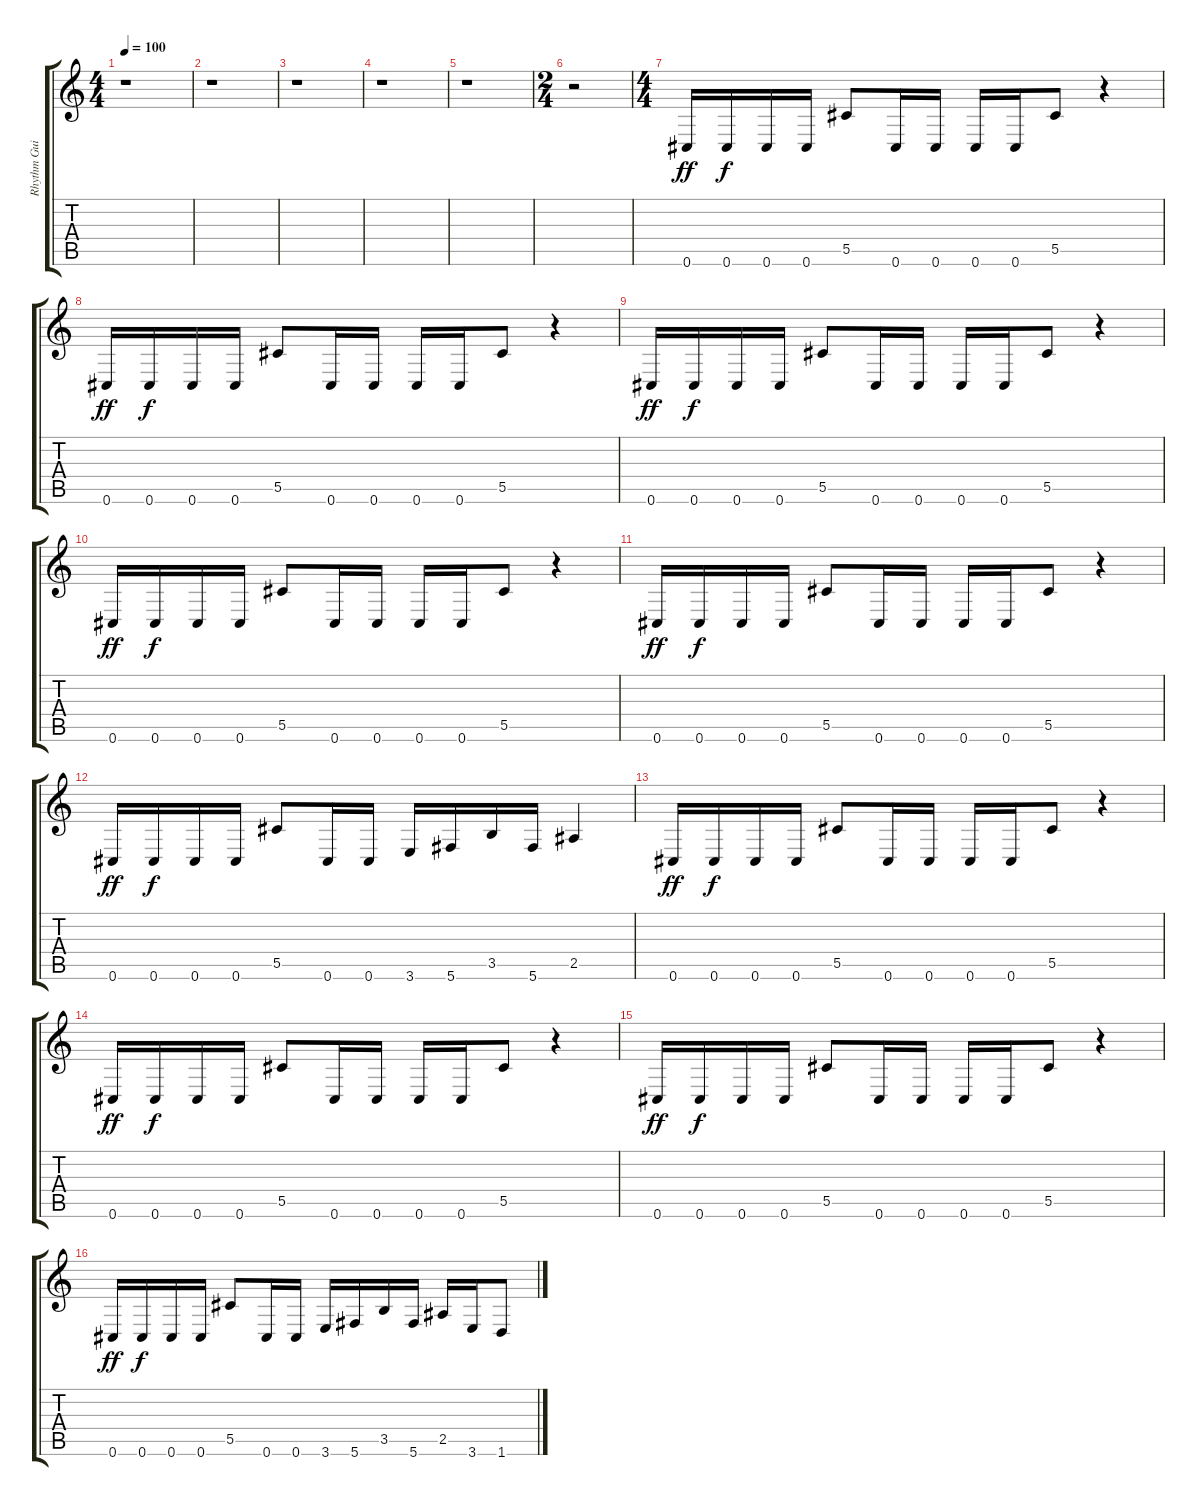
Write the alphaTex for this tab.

\track ("Rhythm Guitar" "Rhythm Gui") {instrument distortionguitar}
\staff {score tabs}
\tuning (Eb4 Bb3 Gb3 Db3 Ab2 Db2) {hide}
\ts (4 4)
\tempo 100
\clef g2
\ks c
r.1{dy ff instrument distortionguitar} |
r.1 |
r.1 |
r.1 |
r.1 |
\ts (2 4)
r.2 |
\ts (4 4)
0.6.16 0.6.16{dy f} 0.6.16 0.6.16 5.5.8 0.6.16 0.6.16 0.6.16 0.6.16 5.5.8 r.4 |
0.6.16{dy ff} 0.6.16{dy f} 0.6.16 0.6.16 5.5.8 0.6.16 0.6.16 0.6.16 0.6.16 5.5.8 r.4 |
0.6.16{dy ff} 0.6.16{dy f} 0.6.16 0.6.16 5.5.8 0.6.16 0.6.16 0.6.16 0.6.16 5.5.8 r.4 |
0.6.16{dy ff} 0.6.16{dy f} 0.6.16 0.6.16 5.5.8 0.6.16 0.6.16 0.6.16 0.6.16 5.5.8 r.4 |
0.6.16{dy ff} 0.6.16{dy f} 0.6.16 0.6.16 5.5.8 0.6.16 0.6.16 0.6.16 0.6.16 5.5.8 r.4 |
0.6.16{dy ff} 0.6.16{dy f} 0.6.16 0.6.16 5.5.8 0.6.16 0.6.16 3.6.16 5.6.16 3.5.16 5.6.16 2.5.4 |
0.6.16{dy ff} 0.6.16{dy f} 0.6.16 0.6.16 5.5.8 0.6.16 0.6.16 0.6.16 0.6.16 5.5.8 r.4 |
0.6.16{dy ff} 0.6.16{dy f} 0.6.16 0.6.16 5.5.8 0.6.16 0.6.16 0.6.16 0.6.16 5.5.8 r.4 |
0.6.16{dy ff} 0.6.16{dy f} 0.6.16 0.6.16 5.5.8 0.6.16 0.6.16 0.6.16 0.6.16 5.5.8 r.4 |
0.6.16{dy ff} 0.6.16{dy f} 0.6.16 0.6.16 5.5.8 0.6.16 0.6.16 3.6.16 5.6.16 3.5.16 5.6.16 2.5.16 3.6.16 1.6.8
